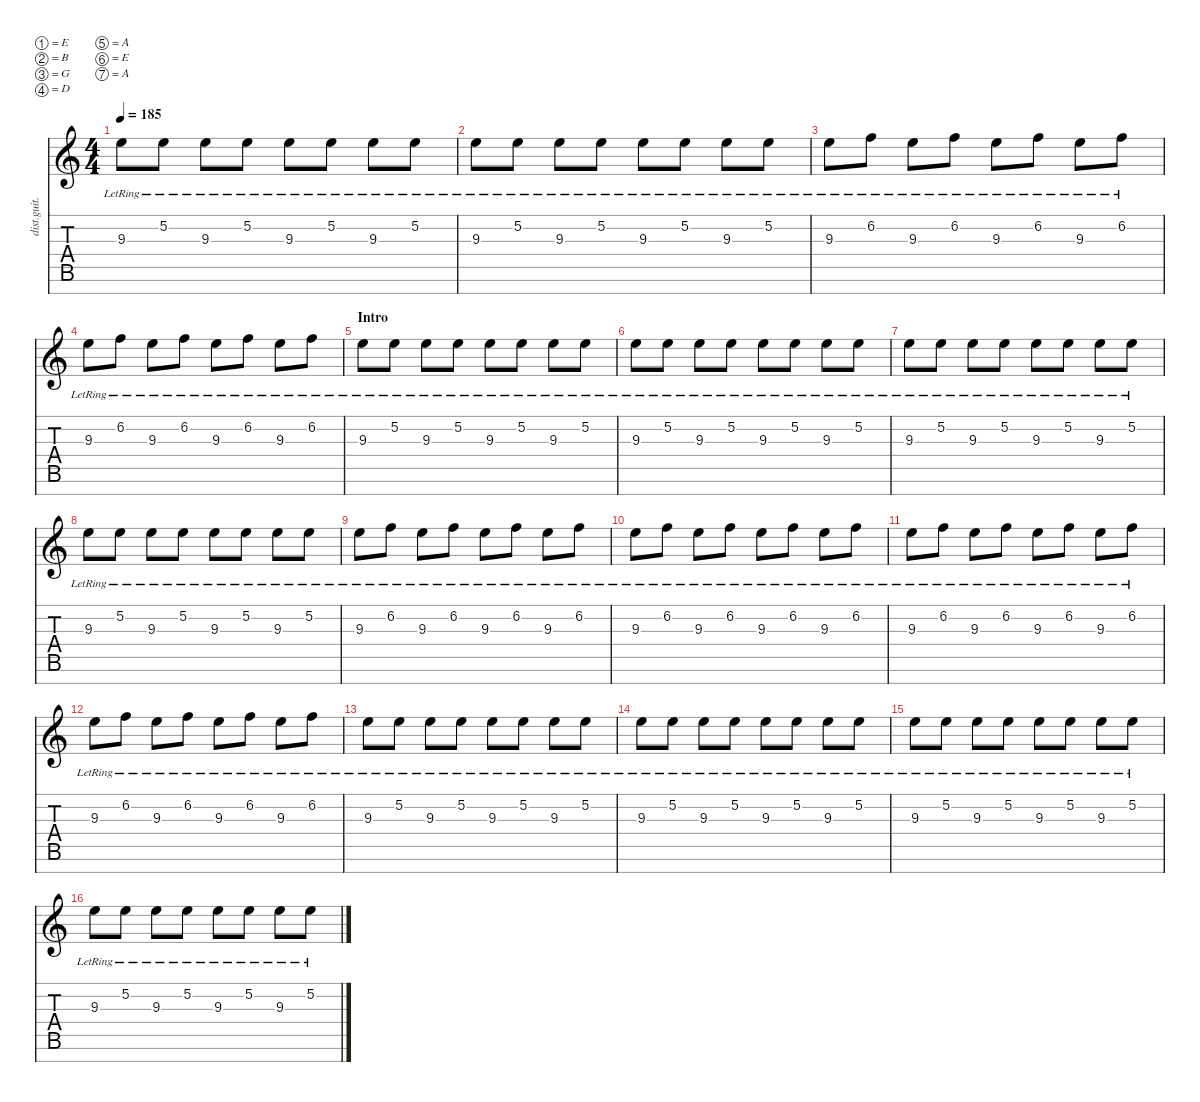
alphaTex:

\defaultSystemsLayout 4
\hideDynamics
\bracketExtendMode nobrackets
\track ("Distortion Guitar - Zoli" "dist.guit.") {instrument distortionguitar}
\staff {score tabs}
\tuning (E4 B3 G3 D3 A2 E2 A1)
\ts (4 4)
\tempo 185
\clef g2
\ks c
9.3{lr}.8{dy mf instrument distortionguitar beam Down} 5.2{lr}.8{beam Down} 9.3{lr}.8{beam Down} 5.2{lr}.8{beam Down} 9.3{lr}.8{beam Down} 5.2{lr}.8{beam Down} 9.3{lr}.8{beam Down} 5.2{lr}.8{beam Down} |
9.3{lr}.8{beam Down} 5.2{lr}.8{beam Down} 9.3{lr}.8{beam Down} 5.2{lr}.8{beam Down} 9.3{lr}.8{beam Down} 5.2{lr}.8{beam Down} 9.3{lr}.8{beam Down} 5.2{lr}.8{beam Down} |
9.3{lr}.8{beam Down} 6.2{lr}.8{beam Down} 9.3{lr}.8{beam Down} 6.2{lr}.8{beam Down} 9.3{lr}.8{beam Down} 6.2{lr}.8{beam Down} 9.3{lr}.8{beam Down} 6.2{lr}.8{beam Down} |
9.3{lr}.8 6.2{lr}.8 9.3{lr}.8 6.2{lr}.8 9.3{lr}.8 6.2{lr}.8 9.3{lr}.8 6.2{lr}.8 |
\section ("" "Intro")
9.3{lr}.8 5.2{lr}.8 9.3{lr}.8 5.2{lr}.8 9.3{lr}.8 5.2{lr}.8 9.3{lr}.8 5.2{lr}.8 |
9.3{lr}.8 5.2{lr}.8 9.3{lr}.8 5.2{lr}.8 9.3{lr}.8 5.2{lr}.8 9.3{lr}.8 5.2{lr}.8 |
9.3{lr}.8 5.2{lr}.8 9.3{lr}.8 5.2{lr}.8 9.3{lr}.8 5.2{lr}.8 9.3{lr}.8 5.2{lr}.8 |
9.3{lr}.8 5.2{lr}.8 9.3{lr}.8 5.2{lr}.8 9.3{lr}.8 5.2{lr}.8 9.3{lr}.8 5.2{lr}.8 |
9.3{lr}.8 6.2{lr}.8 9.3{lr}.8 6.2{lr}.8 9.3{lr}.8 6.2{lr}.8 9.3{lr}.8 6.2{lr}.8 |
9.3{lr}.8 6.2{lr}.8 9.3{lr}.8 6.2{lr}.8 9.3{lr}.8 6.2{lr}.8 9.3{lr}.8 6.2{lr}.8 |
9.3{lr}.8 6.2{lr}.8 9.3{lr}.8 6.2{lr}.8 9.3{lr}.8 6.2{lr}.8 9.3{lr}.8 6.2{lr}.8 |
9.3{lr}.8 6.2{lr}.8 9.3{lr}.8 6.2{lr}.8 9.3{lr}.8 6.2{lr}.8 9.3{lr}.8 6.2{lr}.8 |
9.3{lr}.8 5.2{lr}.8 9.3{lr}.8 5.2{lr}.8 9.3{lr}.8 5.2{lr}.8 9.3{lr}.8 5.2{lr}.8 |
9.3{lr}.8 5.2{lr}.8 9.3{lr}.8 5.2{lr}.8 9.3{lr}.8 5.2{lr}.8 9.3{lr}.8 5.2{lr}.8 |
9.3{lr}.8 5.2{lr}.8 9.3{lr}.8 5.2{lr}.8 9.3{lr}.8 5.2{lr}.8 9.3{lr}.8 5.2{lr}.8 |
9.3{lr}.8 5.2{lr}.8 9.3{lr}.8 5.2{lr}.8 9.3{lr}.8 5.2{lr}.8 9.3{lr}.8 5.2{lr}.8
